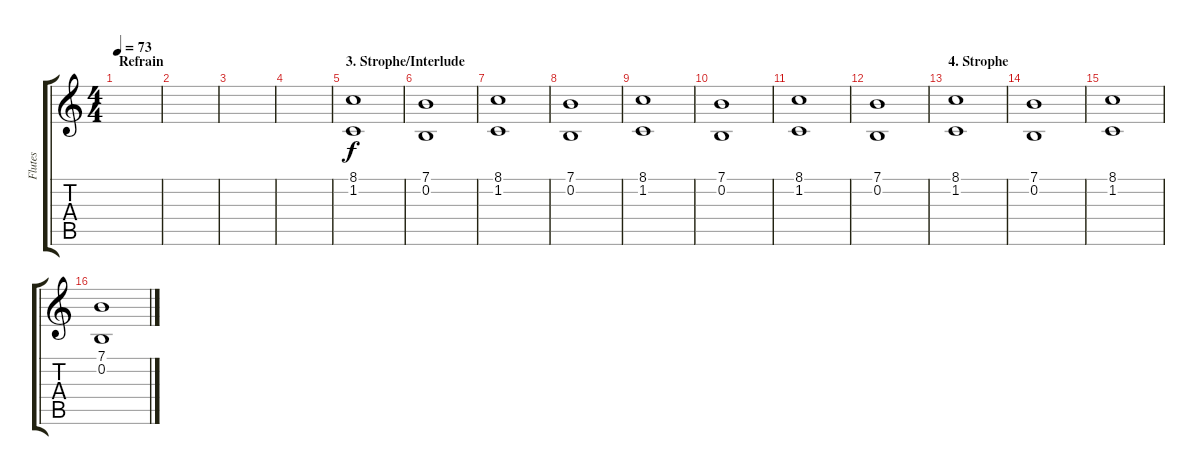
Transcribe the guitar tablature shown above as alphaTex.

\track ("Flutes" "Flutes") {instrument piccolo}
\staff {score tabs}
\tuning (E4 B3 G3 D3 A2 E2) {hide}
\ts (4 4)
\section ("" "Refrain")
\tempo 73
\clef g2
\ks c
|
|
|
|
\section ("" "3. Strophe/Interlude")
(8.1 1.2).1 |
(7.1 0.2).1 |
(8.1 1.2).1 |
(7.1 0.2).1 |
(8.1 1.2).1 |
(7.1 0.2).1 |
(8.1 1.2).1 |
(7.1 0.2).1{volume 2} |
\section ("" "4. Strophe")
(8.1 1.2).1{volume 5} |
(7.1 0.2).1 |
(8.1 1.2).1 |
(7.1 0.2).1
